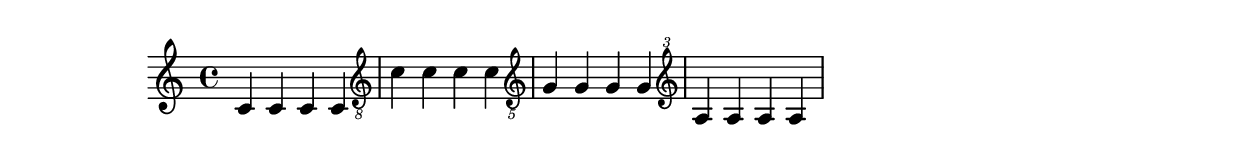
%% Do not edit this file; it is automatically
%% generated from LSR http://lsr.dsi.unimi.it
%% This file is in the public domain.
\version "2.12.2"

\header {
  lsrtags = "pitches"

  texidoc = "
Clefs can be transposed by arbitrary amounts, not just by octaves.

"
  doctitle = "Clefs can be transposed by arbitrary amounts"
} % begin verbatim

\relative c' {
  \clef treble
  c4 c c c
  \clef "treble_8"
  c4 c c c
  \clef "treble_5"
  c4 c c c
  \clef "treble^3"
  c4 c c c
}

